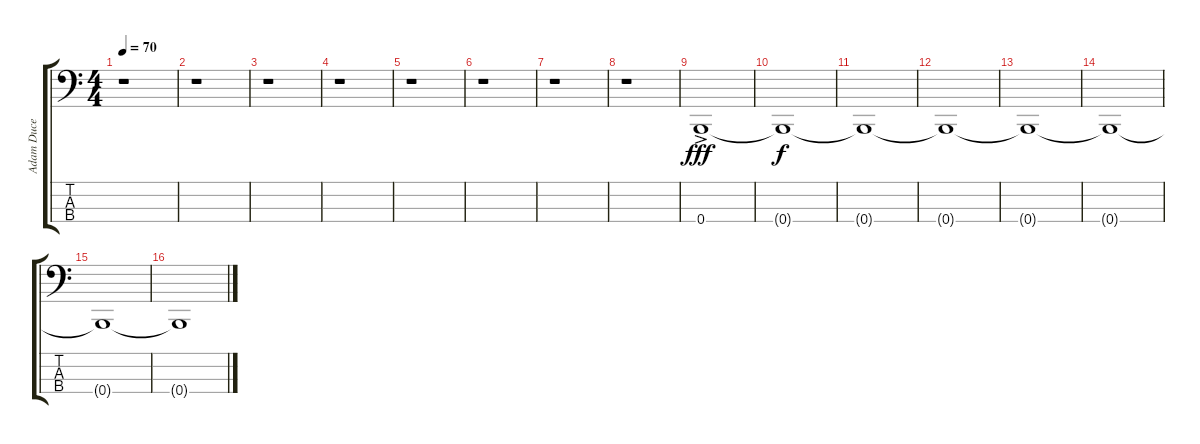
\track ("Adam Duce" "Adam Duce") {instrument electricbasspick}
\staff {score tabs}
\tuning (E2 B1 Gb1 B0) {hide}
\ts (4 4)
\tempo 70
\clef f4
\ks c
r.1{dy fff instrument electricbasspick} |
r.1 |
r.1 |
r.1 |
r.1 |
r.1 |
r.1 |
r.1 |
0.4{ac}.1 |
0.4{t}.1{dy f} |
0.4{t}.1 |
0.4{t}.1 |
0.4{t}.1 |
0.4{t}.1 |
0.4{t}.1 |
0.4{t}.1
